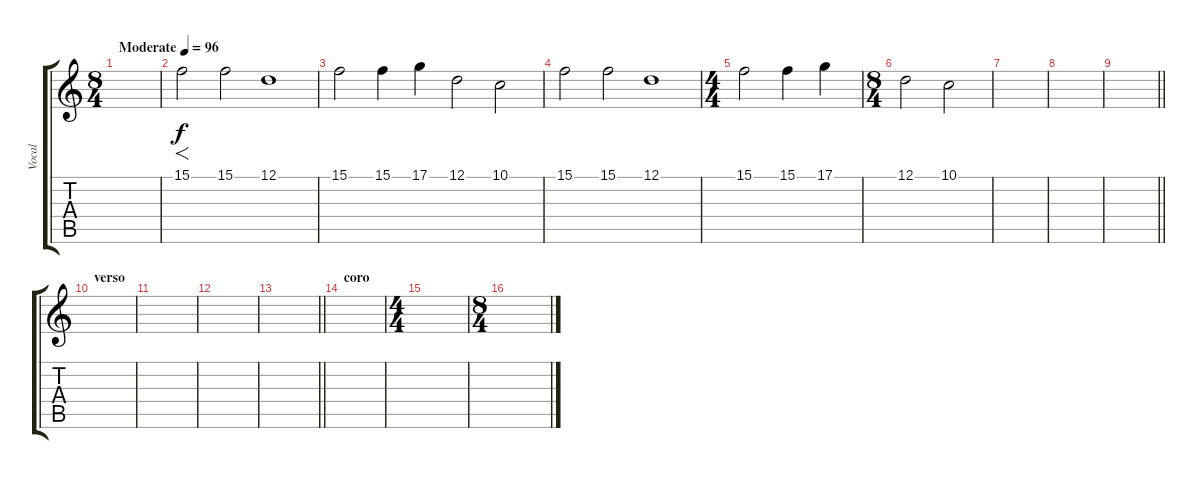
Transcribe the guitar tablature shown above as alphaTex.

\track ("Vocal" "Vocal") {instrument choiraahs}
\staff {score tabs}
\tuning (D4 A3 F3 C3 G2 D2) {hide}
\ts (8 4)
\tempo (96 "Moderate")
\clef g2
\ks c
|
15.1.2{f} 15.1.2 12.1.1 |
15.1.2 15.1.4 17.1.4 12.1.2 10.1.2 |
15.1.2 15.1.2 12.1.1 |
\ts (4 4)
15.1.2 15.1.4 17.1.4 |
\ts (8 4)
12.1.2 10.1.2 |
|
|
\barLineRight lightlight
|
\section ("" "verso")
|
|
|
\barLineRight lightlight
|
\section ("" "coro")
|
\ts (4 4)
|
\ts (8 4)
